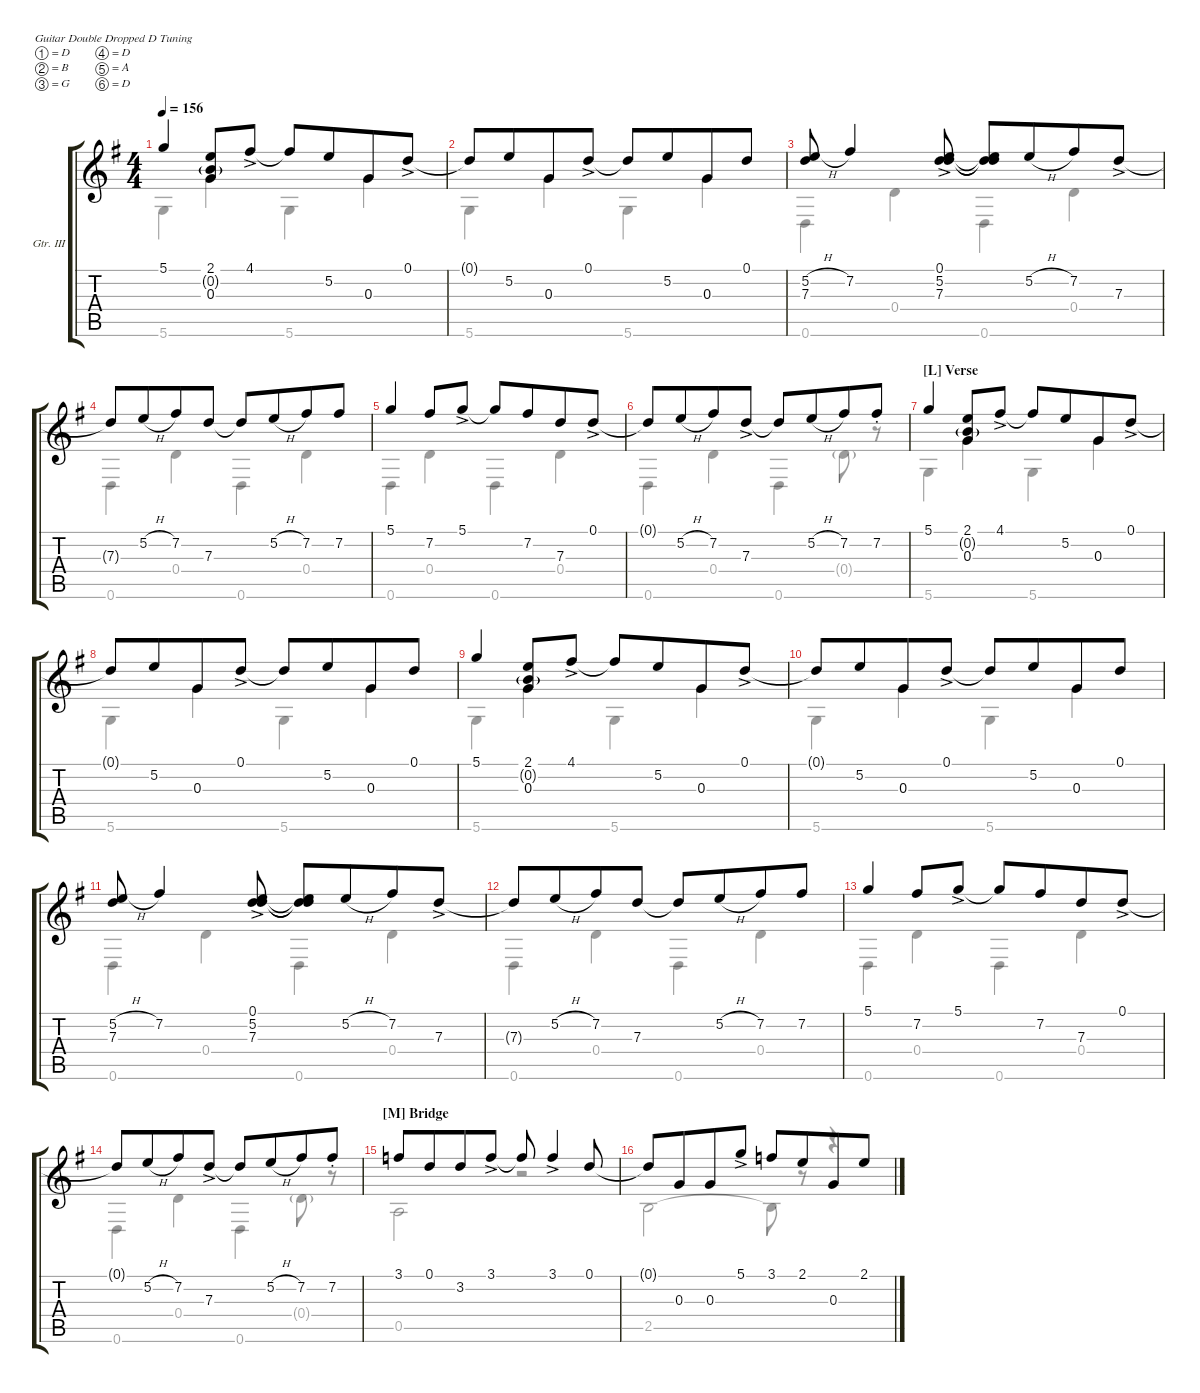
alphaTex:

\defaultSystemsLayout 4
\hideDynamics
\bracketExtendMode groupsimilarinstruments
\firstSystemTrackNameOrientation horizontal
\otherSystemsTrackNameOrientation horizontal
\track ("Guitar III (Overdub)" "Gtr. III") {instrument acousticguitarsteel}
\staff {score tabs}
\tuning (D4 B3 G3 D3 A2 D2)
\voice
\ts (4 4)
\tempo 156
\clef g2
\ks g
5.1.4{dy p} (2.1 0.2{g} 0.3).8 4.1{ac}.8 4.1{t}.8 5.2.8{beam merge} 0.3.8 0.1{ac}.8 |
0.1{t}.8 5.2.8{beam merge} 0.3.8 0.1{ac}.8 0.1{t}.8 5.2.8{beam merge} 0.3.8 0.1.8 |
(5.2{h} 7.3).8 7.2.4 (5.2{ac} 7.3 0.1).8 (0.1{t} 5.2{t} 7.3{t}).8 5.2{h}.8{beam merge} 7.2.8 7.3{ac}.8 |
7.3{t}.8 5.2{h}.8{beam merge} 7.2.8 7.3.8 7.3{t}.8 5.2{h}.8{beam merge} 7.2.8 7.2.8 |
5.1.4 7.2.8 5.1{ac}.8 5.1{t}.8 7.2.8{beam merge} 7.3.8 0.1{ac}.8 |
0.1{t}.8 5.2{h}.8{beam merge} 7.2.8 7.3{ac}.8 7.3{t}.8 5.2{h}.8{beam merge} 7.2.8 7.2{st}.8 |
\section ("L" "Verse")
5.1.4 (2.1 0.2{g} 0.3).8 4.1{ac}.8 4.1{t}.8 5.2.8{beam merge} 0.3.8 0.1{ac}.8 |
0.1{t}.8 5.2.8{beam merge} 0.3.8 0.1{ac}.8 0.1{t}.8 5.2.8{beam merge} 0.3.8 0.1.8 |
5.1.4 (2.1 0.2{g} 0.3).8 4.1{ac}.8 4.1{t}.8 5.2.8{beam merge} 0.3.8 0.1{ac}.8 |
\scale
0.343915 0.1{t}.8 5.2.8{beam merge} 0.3.8 0.1{ac}.8 0.1{t}.8 5.2.8{beam merge} 0.3.8 0.1.8 |
\scale
0.164021 (5.2{h} 7.3).8 7.2.4 (5.2{ac} 7.3 0.1).8 (0.1{t} 5.2{t} 7.3{t}).8 5.2{h}.8{beam merge} 7.2.8 7.3{ac}.8 |
\scale
0.164021 7.3{t}.8 5.2{h}.8{beam merge} 7.2.8 7.3.8 7.3{t}.8 5.2{h}.8{beam merge} 7.2.8 7.2.8 |
\scale
0.164021 5.1.4 7.2.8 5.1{ac}.8 5.1{t}.8 7.2.8{beam merge} 7.3.8 0.1{ac}.8 |
\scale
0.164021 0.1{t}.8 5.2{h}.8{beam merge} 7.2.8 7.3{ac}.8 7.3{t}.8 5.2{h}.8{beam merge} 7.2.8 7.2{st}.8 |
\section ("M" "Bridge")
\scale
0.2 3.1.8 0.1.8{beam merge} 3.2.8 3.1{ac}.8 3.1{t}.8 3.1{ac}.4 0.1.8 |
\scale
0.2 0.1{t}.8 0.3.8{beam merge} 0.3.8 5.1{ac}.8 3.1.8 2.1.8{beam merge} 0.3.8 2.1.8
\voice
\clef g2
\ottava regular
\simile none
\ks g
5.6.4{dy p} 0.3.4 5.6.4 0.3.4 |
5.6.4 0.3.4 5.6.4 0.3.4 |
0.6.4 0.4.4 0.6.4 0.4.4 |
0.6.4 0.4.4 0.6.4 0.4.4 |
0.6.4 0.4.4 0.6.4 0.4.4 |
0.6.4 0.4.4 0.6.4 0.4{g}.8 r.8 |
5.6.4 0.3.4 5.6.4 0.3.4 |
5.6.4 0.3.4 5.6.4 0.3.4 |
5.6.4 0.3.4 5.6.4 0.3.4 |
\scale
0.343915 5.6.4 0.3.4 5.6.4 0.3.4 |
\scale
0.164021 0.6.4 0.4.4 0.6.4 0.4.4 |
\scale
0.164021 0.6.4 0.4.4 0.6.4 0.4.4 |
\scale
0.164021 0.6.4 0.4.4 0.6.4 0.4.4 |
\scale
0.164021 0.6.4 0.4.4 0.6.4 0.4{g}.8 r.8 |
\scale
0.2 0.5.2 r.2 |
\scale
0.2 2.5.2 2.5{t}.8 r.8 r.4
